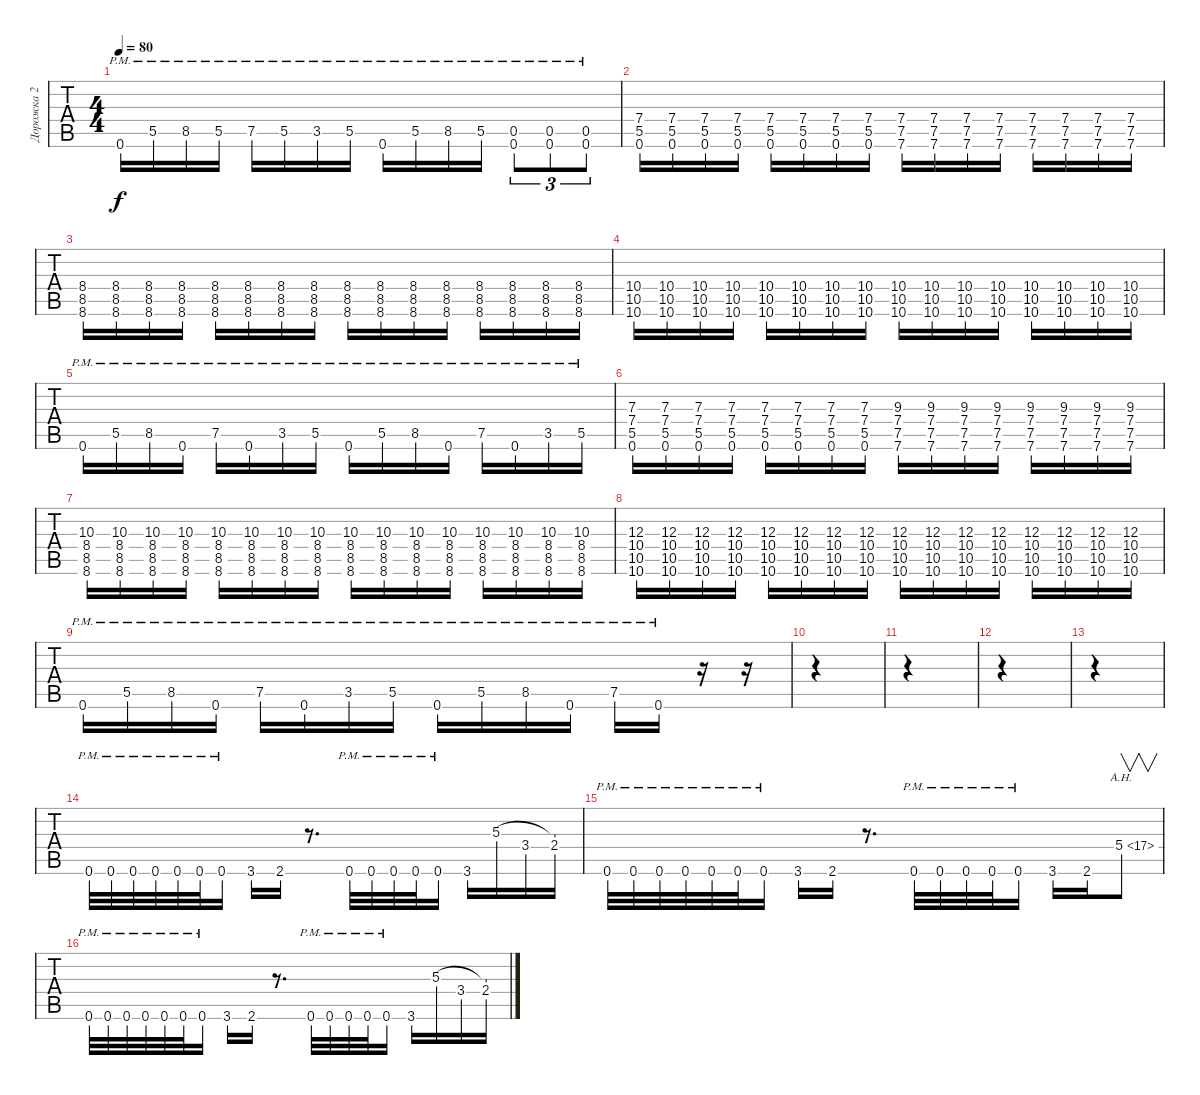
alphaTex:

\track ("Дорожка 2" "Дорожка 2") {instrument distortionguitar}
\staff {tabs}
\tuning (Db4 Ab3 E3 B2 Gb2 B1) {hide}
\ts (4 4)
\tempo 80
\clef g2
\ks c
0.6{pm}.16{dy f} 5.5{pm}.16 8.5{pm}.16 5.5{pm}.16 7.5{pm}.16 5.5{pm}.16 3.5{pm}.16 5.5{pm}.16 0.6{pm}.16 5.5{pm}.16 8.5{pm}.16 5.5{pm}.16 (0.5{pm} 0.6{pm}).8{tu (3 2)} (0.5{pm} 0.6{pm}).8{tu (3 2)} (0.5{pm} 0.6{pm}).8{tu (3 2)} |
(7.4 5.5 0.6).16 (7.4 5.5 0.6).16 (7.4 5.5 0.6).16 (7.4 5.5 0.6).16 (7.4 5.5 0.6).16 (7.4 5.5 0.6).16 (7.4 5.5 0.6).16 (7.4 5.5 0.6).16 (7.4 7.5 7.6).16 (7.4 7.5 7.6).16 (7.4 7.5 7.6).16 (7.4 7.5 7.6).16 (7.4 7.5 7.6).16 (7.4 7.5 7.6).16 (7.4 7.5 7.6).16 (7.4 7.5 7.6).16 |
(8.4 8.5 8.6).16 (8.4 8.5 8.6).16 (8.4 8.5 8.6).16 (8.4 8.5 8.6).16 (8.4 8.5 8.6).16 (8.4 8.5 8.6).16 (8.4 8.5 8.6).16 (8.4 8.5 8.6).16 (8.4 8.5 8.6).16 (8.4 8.5 8.6).16 (8.4 8.5 8.6).16 (8.4 8.5 8.6).16 (8.4 8.5 8.6).16 (8.4 8.5 8.6).16 (8.4 8.5 8.6).16 (8.4 8.5 8.6).16 |
(10.4 10.5 10.6).16 (10.4 10.5 10.6).16 (10.4 10.5 10.6).16 (10.4 10.5 10.6).16 (10.4 10.5 10.6).16 (10.4 10.5 10.6).16 (10.4 10.5 10.6).16 (10.4 10.5 10.6).16 (10.4 10.5 10.6).16 (10.4 10.5 10.6).16 (10.4 10.5 10.6).16 (10.4 10.5 10.6).16 (10.4 10.5 10.6).16 (10.4 10.5 10.6).16 (10.4 10.5 10.6).16 (10.4 10.5 10.6).16 |
0.6{pm}.16 5.5{pm}.16 8.5{pm}.16 0.6{pm}.16 7.5{pm}.16 0.6{pm}.16 3.5{pm}.16 5.5{pm}.16 0.6{pm}.16 5.5{pm}.16 8.5{pm}.16 0.6{pm}.16 7.5{pm}.16 0.6{pm}.16 3.5{pm}.16 5.5{pm}.16 |
(7.3 7.4 5.5 0.6).16 (7.3 7.4 5.5 0.6).16 (7.3 7.4 5.5 0.6).16 (7.3 7.4 5.5 0.6).16 (7.3 7.4 5.5 0.6).16 (7.3 7.4 5.5 0.6).16 (7.3 7.4 5.5 0.6).16 (7.3 7.4 5.5 0.6).16 (9.3 7.4 7.5 7.6).16 (9.3 7.4 7.5 7.6).16 (9.3 7.4 7.5 7.6).16 (9.3 7.4 7.5 7.6).16 (9.3 7.4 7.5 7.6).16 (9.3 7.4 7.5 7.6).16 (9.3 7.4 7.5 7.6).16 (9.3 7.4 7.5 7.6).16 |
(10.3 8.4 8.5 8.6).16 (10.3 8.4 8.5 8.6).16 (10.3 8.4 8.5 8.6).16 (10.3 8.4 8.5 8.6).16 (10.3 8.4 8.5 8.6).16 (10.3 8.4 8.5 8.6).16 (10.3 8.4 8.5 8.6).16 (10.3 8.4 8.5 8.6).16 (10.3 8.4 8.5 8.6).16 (10.3 8.4 8.5 8.6).16 (10.3 8.4 8.5 8.6).16 (10.3 8.4 8.5 8.6).16 (10.3 8.4 8.5 8.6).16 (10.3 8.4 8.5 8.6).16 (10.3 8.4 8.5 8.6).16 (10.3 8.4 8.5 8.6).16 |
(12.3 10.4 10.5 10.6).16 (12.3 10.4 10.5 10.6).16 (12.3 10.4 10.5 10.6).16 (12.3 10.4 10.5 10.6).16 (12.3 10.4 10.5 10.6).16 (12.3 10.4 10.5 10.6).16 (12.3 10.4 10.5 10.6).16 (12.3 10.4 10.5 10.6).16 (12.3 10.4 10.5 10.6).16 (12.3 10.4 10.5 10.6).16 (12.3 10.4 10.5 10.6).16 (12.3 10.4 10.5 10.6).16 (12.3 10.4 10.5 10.6).16 (12.3 10.4 10.5 10.6).16 (12.3 10.4 10.5 10.6).16 (12.3 10.4 10.5 10.6).16 |
0.6{pm}.16 5.5{pm}.16 8.5{pm}.16 0.6{pm}.16 7.5{pm}.16 0.6{pm}.16 3.5{pm}.16 5.5{pm}.16 0.6{pm}.16 5.5{pm}.16 8.5{pm}.16 0.6{pm}.16 7.5{pm}.16 0.6{pm}.16 r.16 r.16 |
|
|
|
|
0.6{pm}.32 0.6{pm}.32 0.6{pm}.32 0.6{pm}.32 0.6{pm}.32 0.6{pm}.32 0.6{pm}.16 3.6.16 2.6.16 r.8{d} 0.6{pm}.32 0.6{pm}.32 0.6{pm}.32 0.6{pm}.32 0.6{pm}.16 3.6.16 5.3.16 3.4.16 (5.3{t} 2.4).16 |
0.6{pm}.32 0.6{pm}.32 0.6{pm}.32 0.6{pm}.32 0.6{pm}.32 0.6{pm}.32 0.6{pm}.16 3.6.16 2.6.16 r.8{d} 0.6{pm}.32 0.6{pm}.32 0.6{pm}.32 0.6{pm}.32 0.6{pm}.16 3.6.16 2.6.16 5.4{ah 12}.8{v} |
0.6{pm}.32 0.6{pm}.32 0.6{pm}.32 0.6{pm}.32 0.6{pm}.32 0.6{pm}.32 0.6{pm}.16 3.6.16 2.6.16 r.8{d} 0.6{pm}.32 0.6{pm}.32 0.6{pm}.32 0.6{pm}.32 0.6{pm}.16 3.6.16 5.3.16 3.4.16 (5.3{t} 2.4).16
